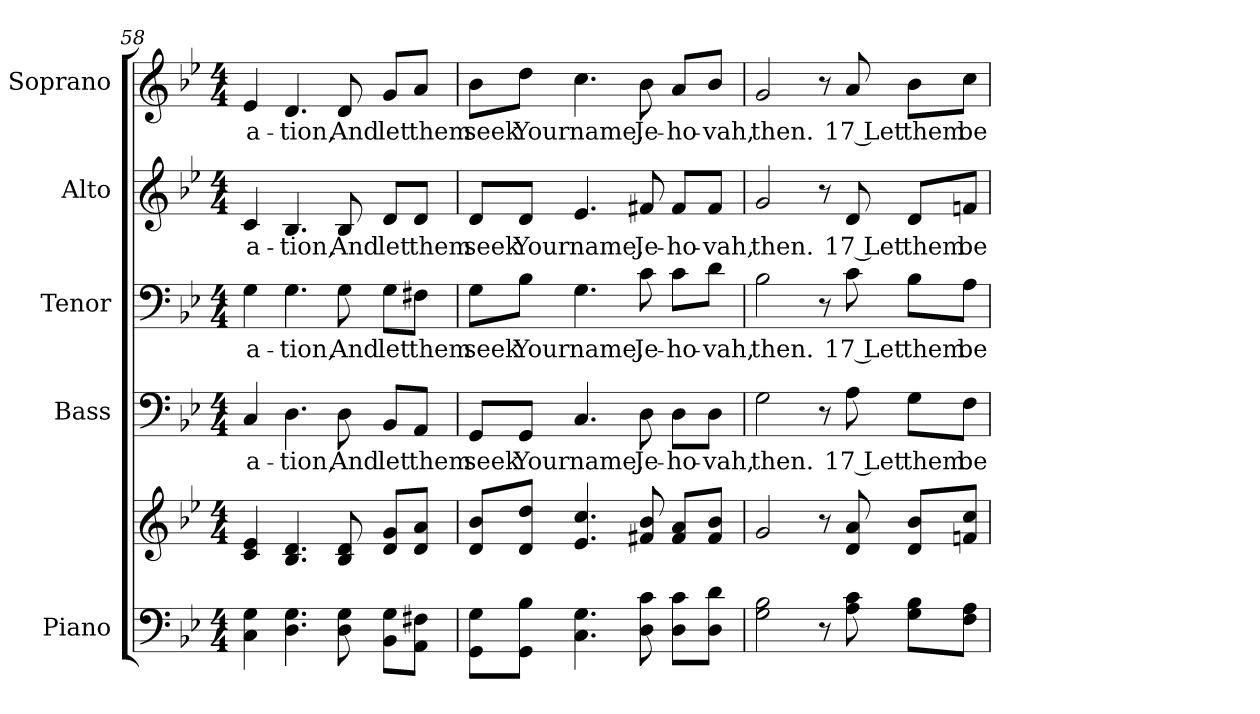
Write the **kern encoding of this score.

**kern	**kern	**kern	**text	**kern	**text	**kern	**text	**kern	**text
*part5	*part5	*part4	*part4	*part3	*part3	*part2	*part2	*part1	*part1
*staff6	*staff5	*staff4	*staff4	*staff3	*staff3	*staff2	*staff2	*staff1	*staff1
*I"Piano	*	*I"Bass	*	*I"Tenor	*	*I"Alto	*	*I"Soprano	*
*I'Pno.	*	*I'B.	*	*I'T.	*	*I'A.	*	*I'S.	*
*clefF4	*clefG2	*clefF4	*	*clefF4	*	*clefG2	*	*clefG2	*
*k[b-e-]	*k[b-e-]	*k[b-e-]	*	*k[b-e-]	*	*k[b-e-]	*	*k[b-e-]	*
*B-:	*B-:	*B-:	*	*B-:	*	*B-:	*	*B-:	*
*M4/4	*M4/4	*M4/4	*	*M4/4	*	*M4/4	*	*M4/4	*
=58	=58	=58	=58	=58	=58	=58	=58	=58	=58
!	!	!	!LO:LY:b:color=#000000	!	!	!	!	!	!
!	!	!	!	!	!LO:LY:b:color=#000000	!	!	!	!
!	!	!	!	!	!	!	!LO:LY:b:color=#000000	!	!
!	!	!	!	!	!	!	!	!	!LO:LY:b:color=#000000
4Ci\ 4Gi	4ci/ 4e-i	4Ci/	-a-	4Gi\	-a-	4ci/	-a-	4e-i/	-a-
!	!	!	!LO:LY:b:color=#000000	!	!	!	!	!	!
!	!	!	!	!	!LO:LY:b:color=#000000	!	!	!	!
!	!	!	!	!	!	!	!LO:LY:b:color=#000000	!	!
!	!	!	!	!	!	!	!	!	!LO:LY:b:color=#000000
4.Di\ 4.Gi	4.B-i/ 4.di	4.Di\	-tion,	4.Gi\	-tion,	4.B-i/	-tion,	4.di/	-tion,
!	!	!	!LO:LY:b:color=#000000	!	!	!	!	!	!
!	!	!	!	!	!LO:LY:b:color=#000000	!	!	!	!
!	!	!	!	!	!	!	!LO:LY:b:color=#000000	!	!
!	!	!	!	!	!	!	!	!	!LO:LY:b:color=#000000
8Di\ 8Gi	8B-i/ 8di	8Di\	And	8Gi\	And	8B-i/	And	8di/	And
!	!	!	!LO:LY:b:color=#000000	!	!	!	!	!	!
!	!	!	!	!	!LO:LY:b:color=#000000	!	!	!	!
!	!	!	!	!	!	!	!LO:LY:b:color=#000000	!	!
!	!	!	!	!	!	!	!	!	!LO:LY:b:color=#000000
8BB-i\ 8Gi\L	8di/ 8gi/L	8BB-i/L	let	8Gi\L	let	8di/L	let	8gi/L	let
!	!	!	!LO:LY:b:color=#000000	!	!	!	!	!	!
!	!	!	!	!	!LO:LY:b:color=#000000	!	!	!	!
!	!	!	!	!	!	!	!LO:LY:b:color=#000000	!	!
!	!	!	!	!	!	!	!	!	!LO:LY:b:color=#000000
8AAi\ 8F#Xi\J	8di/ 8ai/J	8AAi/J	them	8F#Xi\J	them	8di/J	them	8ai/J	them
=59	=59	=59	=59	=59	=59	=59	=59	=59	=59
!	!	!	!LO:LY:b:color=#000000	!	!	!	!	!	!
!	!	!	!	!	!LO:LY:b:color=#000000	!	!	!	!
!	!	!	!	!	!	!	!LO:LY:b:color=#000000	!	!
!	!	!	!	!	!	!	!	!	!LO:LY:b:color=#000000
8GGi\ 8Gi\L	8di/ 8b-i/L	8GGi/L	seek	8Gi\L	seek	8di/L	seek	8b-i\L	seek
!	!	!	!LO:LY:b:color=#000000	!	!	!	!	!	!
!	!	!	!	!	!LO:LY:b:color=#000000	!	!	!	!
!	!	!	!	!	!	!	!LO:LY:b:color=#000000	!	!
!	!	!	!	!	!	!	!	!	!LO:LY:b:color=#000000
8GGi\ 8B-i\J	8di/ 8ddi/J	8GGi/J	Your	8B-i\J	Your	8di/J	Your	8ddi\J	Your
!	!	!	!LO:LY:b:color=#000000	!	!	!	!	!	!
!	!	!	!	!	!LO:LY:b:color=#000000	!	!	!	!
!	!	!	!	!	!	!	!LO:LY:b:color=#000000	!	!
!	!	!	!	!	!	!	!	!	!LO:LY:b:color=#000000
4.Ci\ 4.Gi	4.e-i/ 4.cci	4.Ci/	name,	4.Gi\	name,	4.e-i/	name,	4.cci\	name,
!	!	!	!LO:LY:b:color=#000000	!	!	!	!	!	!
!	!	!	!	!	!LO:LY:b:color=#000000	!	!	!	!
!	!	!	!	!	!	!	!LO:LY:b:color=#000000	!	!
!	!	!	!	!	!	!	!	!	!LO:LY:b:color=#000000
8Di\ 8ci	8f#Xi/ 8b-i	8Di\	Je-	8ci\	Je-	8f#Xi/	Je-	8b-i\	Je-
!	!	!	!LO:LY:b:color=#000000	!	!	!	!	!	!
!	!	!	!	!	!LO:LY:b:color=#000000	!	!	!	!
!	!	!	!	!	!	!	!LO:LY:b:color=#000000	!	!
!	!	!	!	!	!	!	!	!	!LO:LY:b:color=#000000
8Di\ 8ci\L	8f#i/ 8ai/L	8Di\L	-ho-	8ci\L	-ho-	8f#i/L	-ho-	8ai/L	-ho-
!	!	!	!LO:LY:b:color=#000000	!	!	!	!	!	!
!	!	!	!	!	!LO:LY:b:color=#000000	!	!	!	!
!	!	!	!	!	!	!	!LO:LY:b:color=#000000	!	!
!	!	!	!	!	!	!	!	!	!LO:LY:b:color=#000000
8Di\ 8di\J	8f#i/ 8b-i/J	8Di\J	-vah,	8di\J	-vah,	8f#i/J	-vah,	8b-i/J	-vah,
!!LO:PB:g=z
=60	=60	=60	=60	=60	=60	=60	=60	=60	=60
!	!	!	!LO:LY:b:color=#000000	!	!	!	!	!	!
!	!	!	!	!	!LO:LY:b:color=#000000	!	!	!	!
!	!	!	!	!	!	!	!LO:LY:b:color=#000000	!	!
!	!	!	!	!	!	!	!	!	!LO:LY:b:color=#000000
2Gi\ 2B-i	2gi/	2Gi\	then.	2B-i\	then.	2gi/	then.	2gi/	then.
8r	8r	8r	.	8r	.	8r	.	8r	.
!	!	!	!LO:LY:b:color=#000000	!	!	!	!	!	!
!	!	!	!	!	!LO:LY:b:color=#000000	!	!	!	!
!	!	!	!	!	!	!	!LO:LY:b:color=#000000	!	!
!	!	!	!	!	!	!	!	!	!LO:LY:b:color=#000000
8Ai\ 8ci	8di/ 8ai	8Ai\	17 Let	8ci\	17 Let	8di/	17 Let	8ai/	17 Let
!	!	!	!LO:LY:b:color=#000000	!	!	!	!	!	!
!	!	!	!	!	!LO:LY:b:color=#000000	!	!	!	!
!	!	!	!	!	!	!	!LO:LY:b:color=#000000	!	!
!	!	!	!	!	!	!	!	!	!LO:LY:b:color=#000000
8Gi\ 8B-i\L	8di/ 8b-i/L	8Gi\L	them	8B-i\L	them	8di/L	them	8b-i\L	them
!	!	!	!LO:LY:b:color=#000000	!	!	!	!	!	!
!	!	!	!	!	!LO:LY:b:color=#000000	!	!	!	!
!	!	!	!	!	!	!	!LO:LY:b:color=#000000	!	!
!	!	!	!	!	!	!	!	!	!LO:LY:b:color=#000000
8Fi\ 8Ai\J	8fni/ 8cci/J	8Fi\J	be	8Ai\J	be	8fni/J	be	8cci\J	be
=	=	=	=	=	=	=	=	=	=
*-	*-	*-	*-	*-	*-	*-	*-	*-	*-
